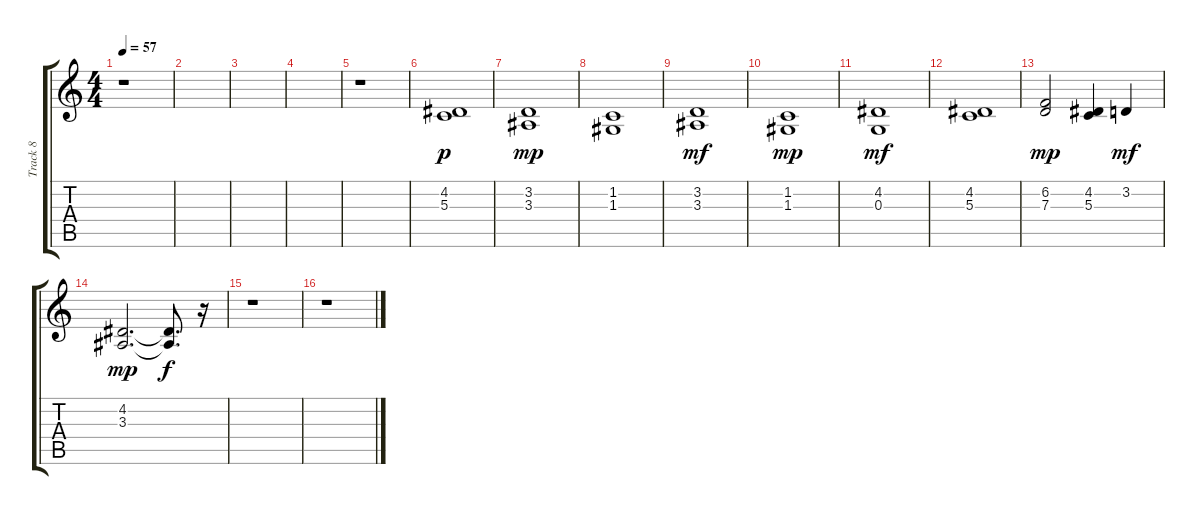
\track ("Track 8" "Track 8") {instrument synthvoice}
\staff {score tabs}
\tuning (E4 B3 G3 D3 A2 E2) {hide}
\ts (4 4)
\tempo 57
\clef g2
\ks c
r.1{dy f} |
|
|
|
r.1 |
(4.2 5.3).1{dy p} |
(3.2 3.3).1{dy mp} |
(1.2 1.3).1 |
(3.2 3.3).1{dy mf} |
(1.2 1.3).1{dy mp} |
(4.2 0.3).1{dy mf} |
(4.2 5.3).1 |
(6.2 7.3).2{dy mp} (4.2 5.3).4 3.2.4{dy mf} |
(4.2 3.3).2{d dy mp} (4.2{t} 3.3{t}).8{d dy f} r.16 |
r.1 |
r.1
